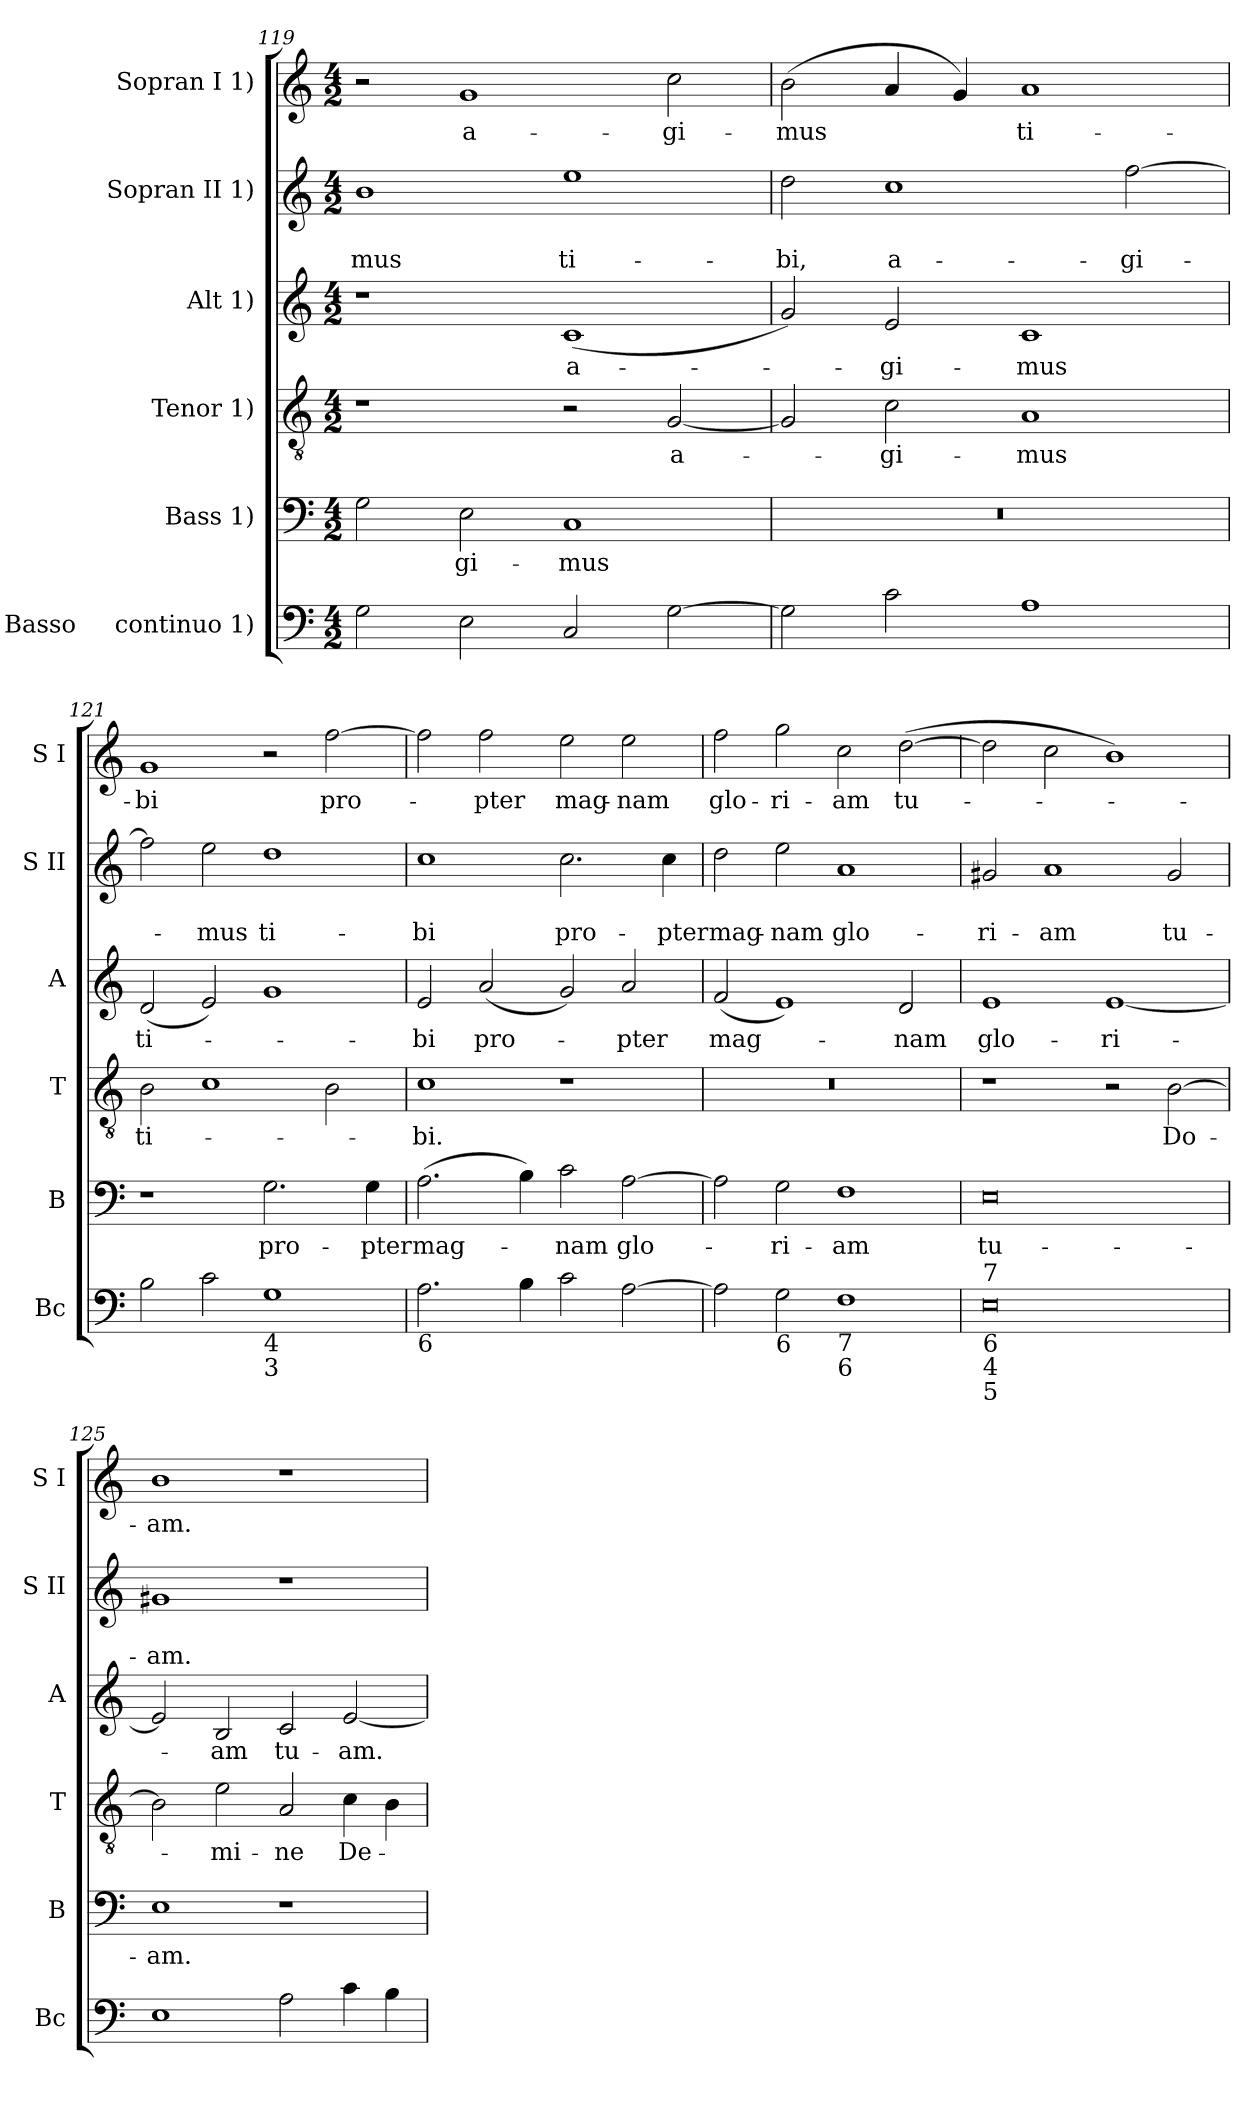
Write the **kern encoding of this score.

**kern	**kern	**text	**kern	**text	**kern	**text	**kern	**text	**text	**kern	**text
*part6	*part5	*part5	*part4	*part4	*part3	*part3	*part2	*part2	*part2	*part1	*part1
*staff6	*staff5	*staff5	*staff4	*staff4	*staff3	*staff3	*staff2	*staff2	*staff2	*staff1	*staff1
*I"Basso     continuo 1)	*I"Bass 1)	*	*I"Tenor 1)	*	*I"Alt 1)	*	*I"Sopran II 1)	*	*	*I"Sopran I 1)	*
*I'Bc	*I'B	*	*I'T	*	*I'A	*	*I'S II	*	*	*I'S I	*
*clefF4	*clefF4	*	*clefGv2	*	*clefG2	*	*clefG2	*	*	*clefG2	*
*k[]	*k[]	*	*k[]	*	*k[]	*	*k[]	*	*	*k[]	*
*C:	*C:	*	*C:	*	*C:	*	*C:	*	*	*C:	*
*M4/2	*M4/2	*	*M4/2	*	*M4/2	*	*M4/2	*	*	*M4/2	*
=119	=119	=119	=119	=119	=119	=119	=119	=119	=119	=119	=119
2G\	2G\	.	1r	.	1r	.	1b	.	-mus	2r	.
2E\	2E\	-gi-	.	.	.	.	.	.	.	1g	a-
2C/	1C	-mus	2r	.	(1c	a-	1ee	.	ti-	.	.
[2G\	.	.	[2G/	a-	.	.	.	.	.	2cc\	-gi-
=120	=120	=120	=120	=120	=120	=120	=120	=120	=120	=120	=120
2G\]	0r	.	2G/]	.	2g/)	.	2dd\	.	-bi,	(2b\	-mus
2c\	.	.	2c\	-gi-	2e/	-gi-	1cc	.	a-	4a/	.
.	.	.	.	.	.	.	.	.	.	4g/)	.
1A	.	.	1A	-mus	1c	-mus	.	.	.	1a	ti-
.	.	.	.	.	.	.	[2ff\	.	-gi-	.	.
=121	=121	=121	=121	=121	=121	=121	=121	=121	=121	=121	=121
2B\	1r	.	2B\	ti-	(2d/	ti-	2ff\]	.	.	1g	-bi
2c\	.	.	1c	.	2e/)	.	2ee\	.	-mus	.	.
!LO:TX:b:t=4	!	!	!	!	!	!	!	!	!	!	!
!LO:TX:b:t=3	!	!	!	!	!	!	!	!	!	!	!
1G	2.G\	pro-	.	.	1g	.	1dd	.	ti-	2r	.
.	.	.	2B\	.	.	.	.	.	.	[2ff\	pro-
.	4G\	-pter	.	.	.	.	.	.	.	.	.
=122	=122	=122	=122	=122	=122	=122	=122	=122	=122	=122	=122
!LO:TX:b:t=6	!	!	!	!	!	!	!	!	!	!	!
2.A\	(2.A\	mag-	1c	-bi.	2e/	-bi	1cc	.	-bi	2ff\]	.
.	.	.	.	.	(2a/	pro-	.	.	.	2ff\	-pter
4B\	4B\)	.	.	.	.	.	.	.	.	.	.
2c\	2c\	-nam	1r	.	2g/)	.	2.cc\	.	pro-	2ee\	mag-
[2A\	[2A\	glo-	.	.	2a/	-pter	.	.	.	2ee\	-nam
.	.	.	.	.	.	.	4cc\	.	-pter	.	.
=123	=123	=123	=123	=123	=123	=123	=123	=123	=123	=123	=123
2A\]	2A\]	.	0r	.	(2f/	mag-	2dd\	.	mag-	2ff\	glo-
!LO:TX:b:t=6	!	!	!	!	!	!	!	!	!	!	!
2G\	2G\	-ri-	.	.	1e)	.	2ee\	.	-nam	2gg\	-ri-
!LO:TX:b:t=7	!	!	!	!	!	!	!	!	!	!	!
!LO:TX:b:t=6	!	!	!	!	!	!	!	!	!	!	!
1F	1F	-am	.	.	.	.	1a	.	glo-	2cc\	-am
.	.	.	.	.	2d/	-nam	.	.	.	([2dd\	tu-
!!LO:LB:g=z
=124	=124	=124	=124	=124	=124	=124	=124	=124	=124	=124	=124
!LO:TX:b:t=6\n4	!	!	!	!	!	!	!	!	!	!	!
!LO:TX:b:t=5	!	!	!	!	!	!	!	!	!	!	!
!LO:TX:t=7	!	!	!	!	!	!	!	!	!	!	!
0E	0E	tu-	1r	.	1e	glo-	2g#X/	.	-ri-	2dd\]	.
.	.	.	.	.	.	.	1a	.	-am	2cc\	.
.	.	.	2r	.	[1e	-ri-	.	.	.	1b)	.
.	.	.	[2B\	Do-	.	.	2g#/	.	tu-	.	.
=125	=125	=125	=125	=125	=125	=125	=125	=125	=125	=125	=125
1E	1E	-am.	2B\]	.	2e/]	.	1g#X	.	-am.	1b	-am.
.	.	.	2e\	-mi-	2B/	-am	.	.	.	.	.
2A\	1r	.	2A/	-ne	2c/	tu-	1r	.	.	1r	.
4c\	.	.	4c\	De-	[2e/	-am.	.	.	.	.	.
4B\	.	.	4B\	.	.	.	.	.	.	.	.
=	=	=	=	=	=	=	=	=	=	=	=
*-	*-	*-	*-	*-	*-	*-	*-	*-	*-	*-	*-
